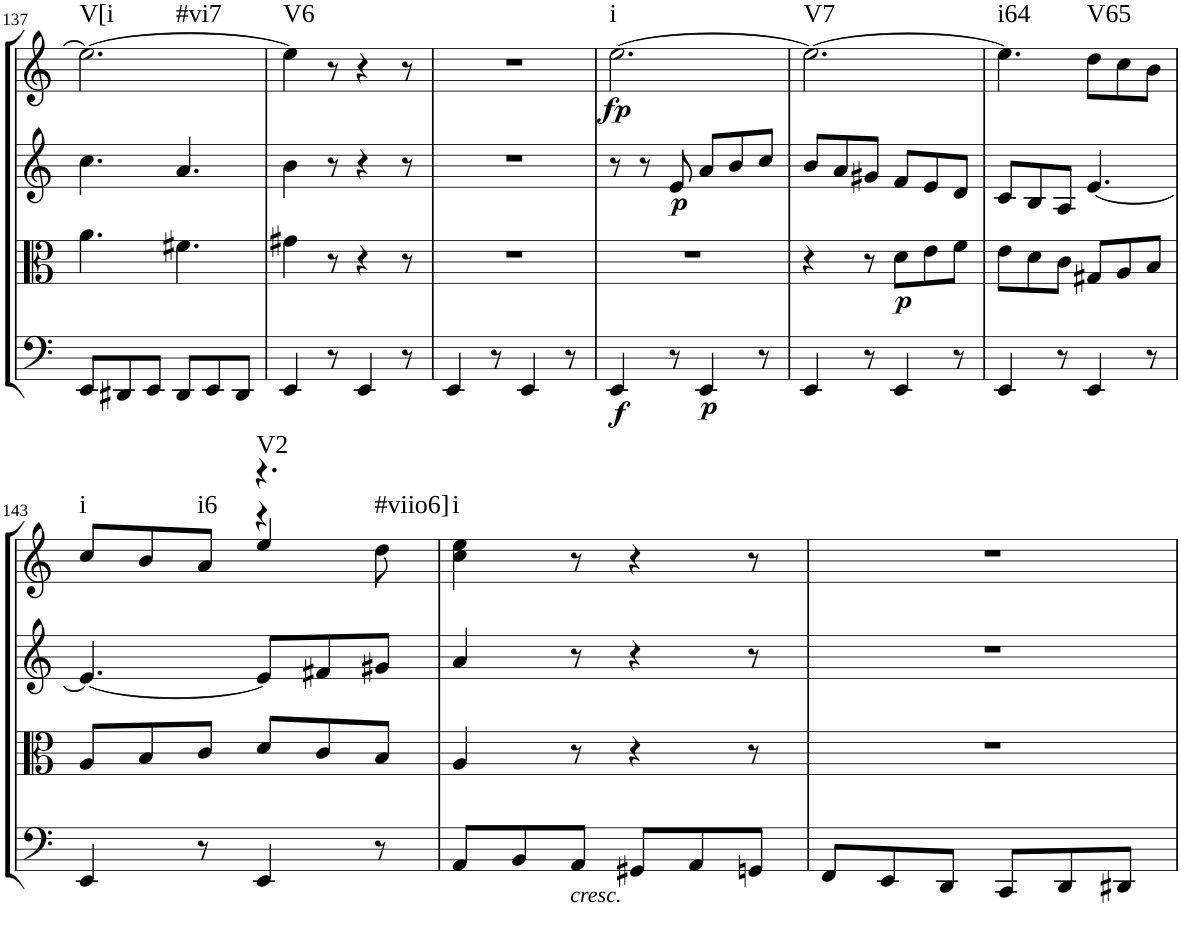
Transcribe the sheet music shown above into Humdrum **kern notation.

**kern	**dynam	**kern	**dynam	**kern	**dynam	**kern	**dynam	**harte
*part4	*part4	*part3	*part3	*part2	*part2	*part1	*part1	*part1
*staff4	*staff4	*staff3	*staff3	*staff2	*staff2	*staff1	*staff1	*
*I"Cello	*	*I"Viola	*	*I"2nd Violin	*	*I"1st Violin	*	*
*	*	*I'Vla	*	*I'Vln	*	*I'Vln	*	*
!!LO:PB:g=z
*clefF4	*	*clefC3	*	*clefG2	*	*clefG2	*	*
*k[]	*	*k[]	*	*k[]	*	*k[]	*	*
*M6/8	*	*M6/8	*	*M6/8	*	*M6/8	*	*
=137	=137	=137	=137	=137	=137	=137	=137	=137
!	!	!	!	!	!	!	!	!LO:H:n=1:kt=V[i
!	!	!	!	!	!	!	!	!LO:H:n=2:kt=#vi7
8EE/L	.	4.a\	.	4.cc\	.	2.ee\_	.	N N
8DD#X/	.	.	.	.	.	.	.	.
8EE/J	.	.	.	.	.	.	.	.
8DD#/L	.	4.f#X\	.	4.a/	.	.	.	.
8EE/	.	.	.	.	.	.	.	.
8DD#/J	.	.	.	.	.	.	.	.
=138	=138	=138	=138	=138	=138	=138	=138	=138
!	!	!	!	!	!	!	!	!LO:H:kt=V6
4EE/	.	4g#X\	.	4b\	.	4ee\]	.	N
8r	.	8r	.	8r	.	8r	.	.
4EE/	.	4r	.	4r	.	4r	.	.
8r	.	8r	.	8r	.	8r	.	.
=139	=139	=139	=139	=139	=139	=139	=139	=139
4EE/	.	2.r	.	2.r	.	2.r	.	.
8r	.	.	.	.	.	.	.	.
4EE/	.	.	.	.	.	.	.	.
8r	.	.	.	.	.	.	.	.
=140	=140	=140	=140	=140	=140	=140	=140	=140
!	!LO:DY:b	!	!	!	!	!	!LO:DY:b	!LO:H:kt=i
4EE/	f	2.r	.	8r	.	[2.ee\	fp	N
.	.	.	.	8r	.	.	.	.
!	!	!	!	!	!LO:DY:b	!	!	!
8r	.	.	.	8e/	p	.	.	.
!	!LO:DY:b	!	!	!	!	!	!	!
4EE/	p	.	.	8a/L	.	.	.	.
.	.	.	.	8b/	.	.	.	.
8r	.	.	.	8cc/J	.	.	.	.
=141	=141	=141	=141	=141	=141	=141	=141	=141
!	!	!	!	!	!	!	!	!LO:H:kt=V7
4EE/	.	4r	.	8b/L	.	2.ee\_	.	N
.	.	.	.	8a/	.	.	.	.
8r	.	8r	.	8g#X/J	.	.	.	.
!	!	!	!LO:DY:b	!	!	!	!	!
4EE/	.	8d\L	p	8f/L	.	.	.	.
.	.	8e\	.	8e/	.	.	.	.
8r	.	8f\J	.	8d/J	.	.	.	.
=142	=142	=142	=142	=142	=142	=142	=142	=142
!	!	!	!	!	!	!	!	!LO:H:kt=i64
4EE/	.	8e\L	.	8c/L	.	4.ee\]	.	N
.	.	8d\	.	8B/	.	.	.	.
8r	.	8c\J	.	8A/J	.	.	.	.
!	!	!	!	!	!	!	!	!LO:H:kt=V65
4EE/	.	8G#X/L	.	[4.e/	.	8dd\L	.	N
.	.	8A/	.	.	.	8cc\	.	.
8r	.	8B/J	.	.	.	8b\J	.	.
!!LO:LB:g=z
=143	=143	=143	=143	=143	=143	=143	=143	=143
*	*	*	*	*	*	*^	*	*
*	*	*	*	*	*	*	*^	*	*
!	!	!	!	!	!	!	!	!	!	!LO:H:kt=i
4EE/	.	8A/L	.	4.e/_	.	8cc/L	4.ryy	4.ryy	.	N
.	.	8B/	.	.	.	8b/	.	.	.	.
!	!	!	!	!	!	!	!	!	!	!LO:H:kt=i6
8r	.	8c/J	.	.	.	8a/J	.	.	.	N
!	!	!	!	!	!	!	!	!	!	!LO:H:n=1:kt=V2
!	!	!	!	!	!	!	!	!	!	!LO:H:n=2:kt=#viio6]
4EE/	.	8d/L	.	8e/L]	.	4.r	4r	4ee/	.	N N
.	.	8c/	.	8f#X/	.	.	.	.	.	.
8r	.	8B/J	.	8g#X/J	.	.	8dd\	8ryy	.	.
=144	=144	=144	=144	=144	=144	=144	=144	=144	=144	=144
!	!	!	!	!	!	!	!	!	!	!LO:H:kt=i
*	*	*	*	*	*	*v	*v	*v	*	*
8AA/L	.	4A/	.	4a/	.	4cc\ 4ee\	.	N
8BB/	.	.	.	.	.	.	.	.
!LO:TX:b:i:t=cresc.	!	!	!	!	!	!	!	!
8AA/J	.	8r	.	8r	.	8r	.	.
8GG#X/L	.	4r	.	4r	.	4r	.	.
8AA/	.	.	.	.	.	.	.	.
8GGn/J	.	8r	.	8r	.	8r	.	.
=145	=145	=145	=145	=145	=145	=145	=145	=145
8FF/L	.	2.r	.	2.r	.	2.r	.	.
8EE/	.	.	.	.	.	.	.	.
8DD/J	.	.	.	.	.	.	.	.
8CC/L	.	.	.	.	.	.	.	.
8DD/	.	.	.	.	.	.	.	.
8DD#X/J	.	.	.	.	.	.	.	.
=	=	=	=	=	=	=	=	=
*-	*-	*-	*-	*-	*-	*-	*-	*-
